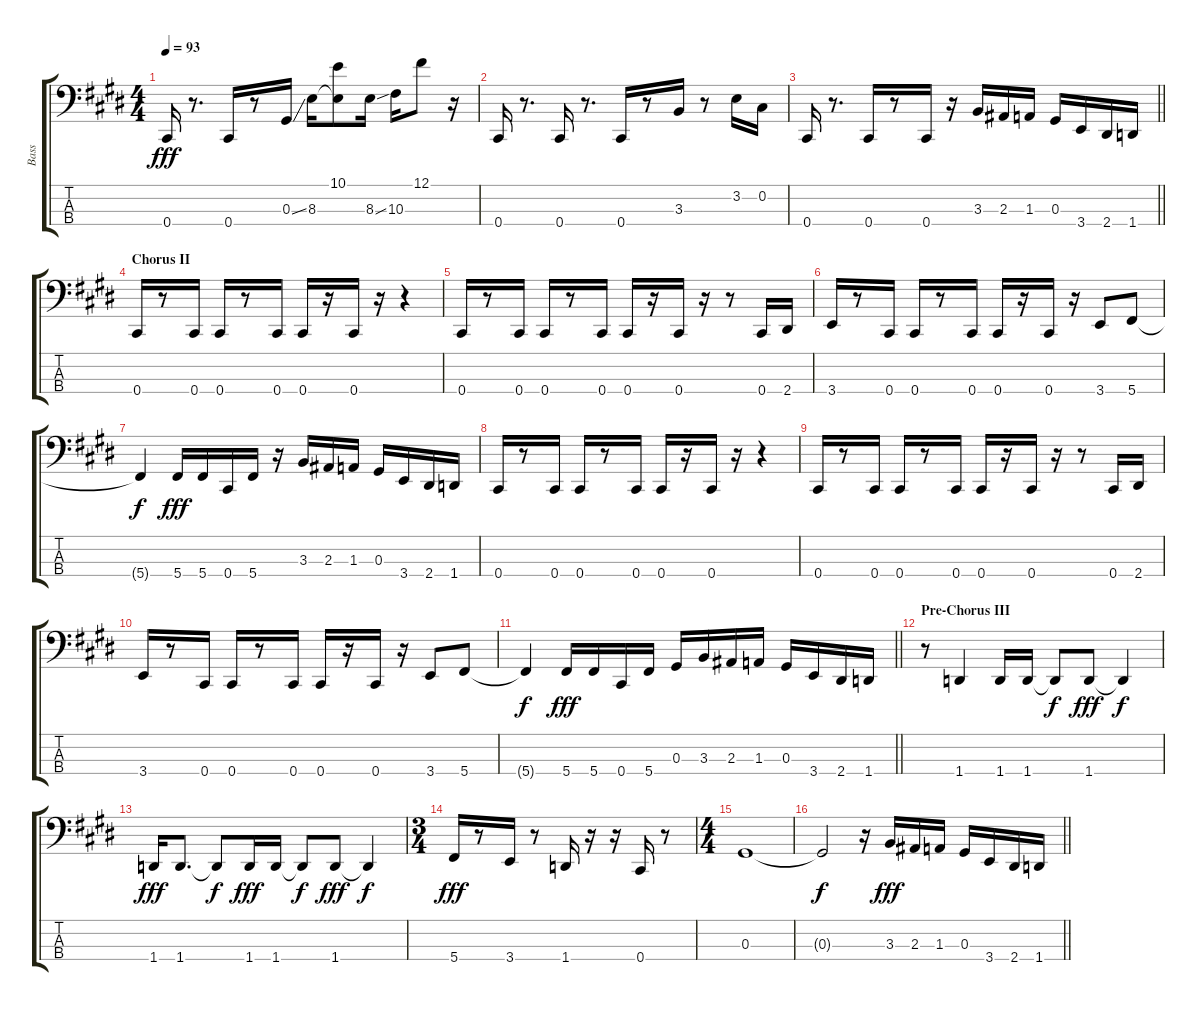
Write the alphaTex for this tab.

\track ("Bass" "Bass") {instrument electricbassfinger}
\staff {score tabs}
\tuning (Gb2 Db2 Ab1 Db1) {hide}
\ts (4 4)
\tempo 93
\clef f4
\ks e
0.4.16{dy fff} r.8{d} 0.4.16 r.8 0.3{ss}.16 8.3.16 (10.1 8.3{t}).8 8.3{ss}.16 10.3.16 12.1.8 r.16 |
0.4.16 r.8{d} 0.4.16 r.8{d} 0.4.16 r.8 3.3.16 r.8 3.2.16 0.2.16 |
\barLineRight lightlight
0.4.16 r.8{d} 0.4.16 r.8 0.4.16 r.16 3.3.16 2.3.16 1.3.16 0.3.16 3.4.16 2.4.16 1.4.16 |
\section ("" "Chorus II")
0.4.16 r.8 0.4.16 0.4.16 r.8 0.4.16 0.4.16 r.16 0.4.16 r.16 r.4 |
0.4.16 r.8 0.4.16 0.4.16 r.8 0.4.16 0.4.16 r.16 0.4.16 r.16 r.8 0.4.16 2.4.16 |
3.4.16 r.8 0.4.16 0.4.16 r.8 0.4.16 0.4.16 r.16 0.4.16 r.16 3.4.8 5.4.8 |
5.4{t}.4{dy f} 5.4.16{dy fff} 5.4.16 0.4.16 5.4.16 r.16 3.3.16 2.3.16 1.3.16 0.3.16 3.4.16 2.4.16 1.4.16 |
0.4.16 r.8 0.4.16 0.4.16 r.8 0.4.16 0.4.16 r.16 0.4.16 r.16 r.4 |
0.4.16 r.8 0.4.16 0.4.16 r.8 0.4.16 0.4.16 r.16 0.4.16 r.16 r.8 0.4.16 2.4.16 |
3.4.16 r.8 0.4.16 0.4.16 r.8 0.4.16 0.4.16 r.16 0.4.16 r.16 3.4.8 5.4.8 |
\barLineRight lightlight
5.4{t}.4{dy f} 5.4.16{dy fff} 5.4.16 0.4.16 5.4.16 0.3.16 3.3.16 2.3.16 1.3.16 0.3.16 3.4.16 2.4.16 1.4.16 |
\section ("" "Pre-Chorus III")
r.8 1.4.4 1.4.16 1.4.16 1.4{t}.8{dy f} 1.4.8{dy fff} 1.4{t}.4{dy f} |
1.4.16{dy fff} 1.4.8{d} 1.4{t}.8{dy f} 1.4.16{dy fff} 1.4.16 1.4{t}.8{dy f} 1.4.8{dy fff} 1.4{t}.4{dy f} |
\ts (3 4)
5.4.16{dy fff} r.8 3.4.16 r.8 1.4.16 r.16 r.16 0.4.16 r.8 |
\ts (4 4)
0.3.1 |
\barLineRight lightlight
0.3{t}.2{dy f} r.16 3.3.16{dy fff} 2.3.16 1.3.16 0.3.16 3.4.16 2.4.16 1.4.16
